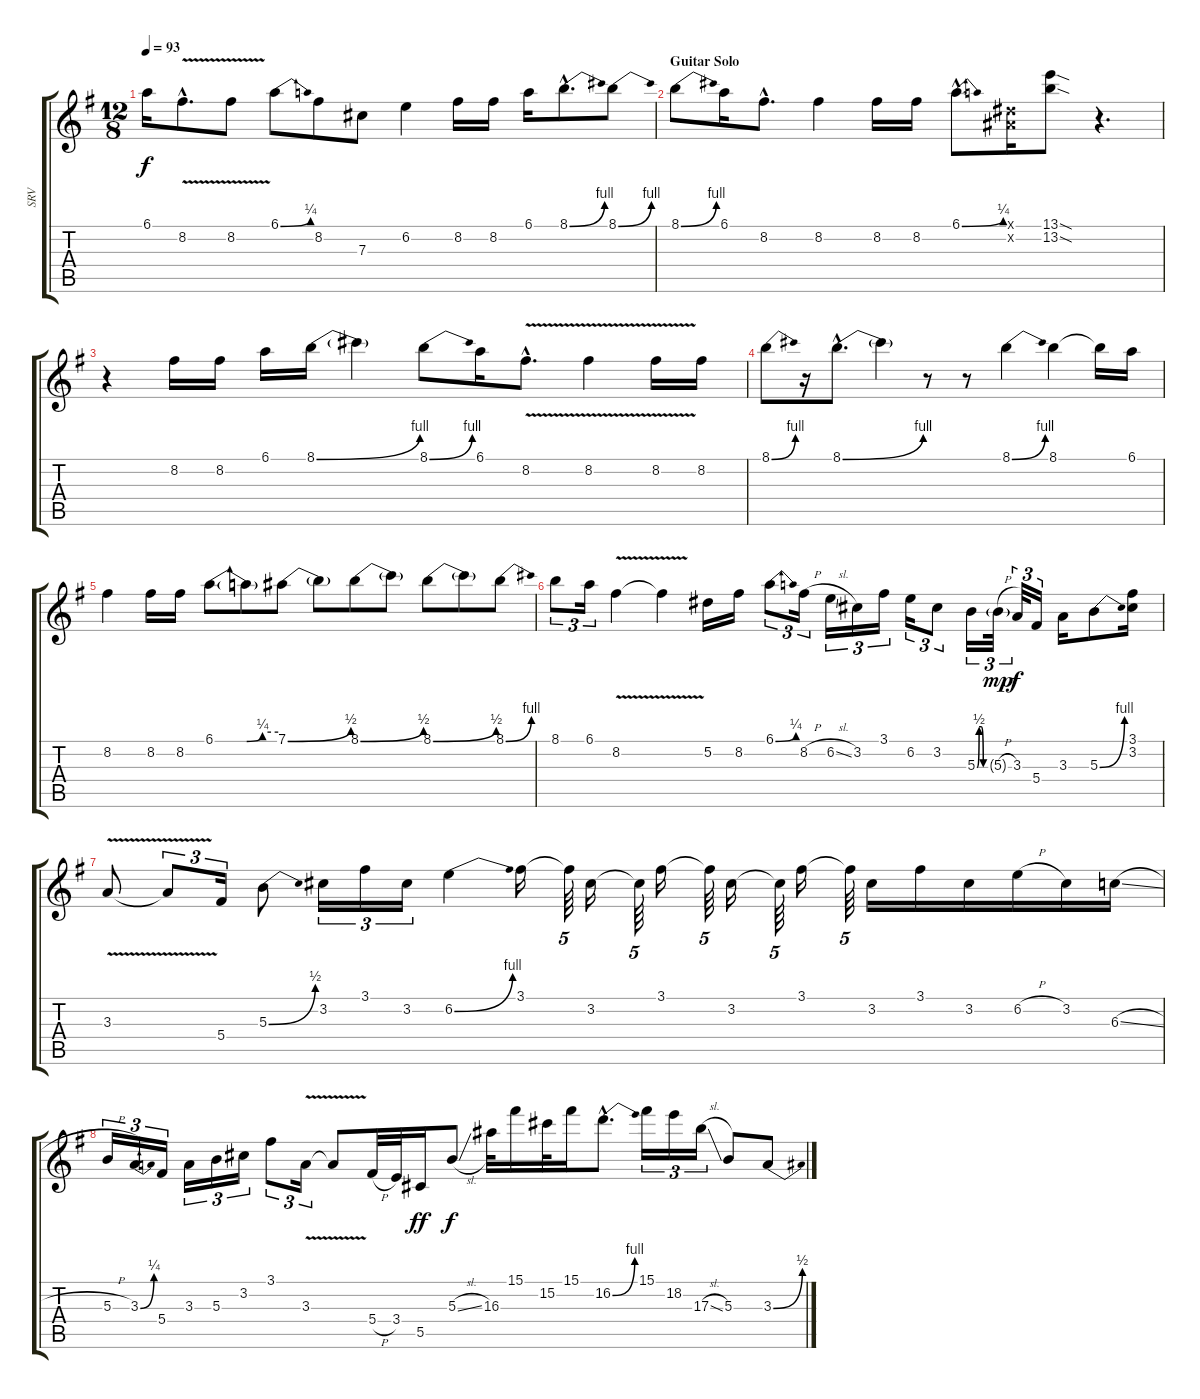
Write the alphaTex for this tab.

\track ("SRV" "SRV") {instrument distortionguitar}
\staff {score tabs}
\tuning (Eb4 Bb3 Gb3 Db3 Ab2 Eb2) {hide}
\ts (12 8)
\tempo 93
\clef g2
\ks g
6.1.16{dy f} 8.2{v hac}.8{d} 8.2{v}.8 6.1{be (bend 0 0 60 1)}.8 8.2.8 7.3.8 6.2.4 8.2.16 8.2.16 6.1.16 8.1{be (bend 0 0 60 4) hac}.8{d} 8.1{be (bend 0 0 60 4)}.8 |
\section ("" "Guitar Solo")
8.1{be (bend 0 0 60 4)}.8 6.1.16 8.2{hac}.8{d} 8.2.4 8.2.16 8.2.16 6.1{be (bend 0 0 60 1) hac}.8{d} (0.1{x} 0.2{x}).16 (13.1{sod} 13.2{sod}).8 r.4{d} |
r.4 8.2.16 8.2.16 6.1.16 8.1{be (bend 0 0 60 4)}.16 8.1{t}.4 8.1{be (bend 0 0 60 4)}.8 6.1.16 8.2{v hac}.8{d} 8.2{v}.4 8.2{v}.16 8.2.16 |
8.1{be (bend 0 0 60 4)}.8 r.16 8.1{be (bend 0 0 60 4) hac}.8{d} 8.1{t}.4 r.8 r.8 8.1{be (bend 0 0 60 4)}.4 8.1.4 8.1{t}.16 6.1.16 |
8.2.4 8.2.16 8.2.16 6.1{be (custom 0 0 30 0 45 1 60 1)}.8 6.1{t}.8 7.1{be (bend 0 0 60 2)}.8 7.1{t}.8 8.1{be (bend 0 0 60 2)}.8 8.1{t}.8 8.1{be (bend 0 0 60 2)}.8 8.1{t}.8 8.1{be (bend 0 0 60 4)}.8 |
8.1.8{tu (3 2)} 6.1.16{tu (3 2)} 8.2{v}.4 8.2{t}.4 5.2.16 8.2.16 6.1{be (bend 0 0 60 1)}.8{tu (3 2)} 8.2{h}.16{tu (3 2)} 6.2{sl}.16{tu (3 2)} 3.2.16{tu (3 2)} 3.1.16{tu (3 2)} 6.2.16{tu (3 2)} 3.2.8{tu (3 2)} 5.3{be (custom 0 0 15 2 30 2 45 0 60 0)}.16{tu (3 2)} 5.3{h g}.32{tu (3 2) dy mp} 3.3.32{tu (3 2) dy f} 5.4.16{tu (3 2)} 3.3.16 5.3{be (bend 0 0 60 4)}.8 (3.1 3.2).16 |
3.3{v}.8 3.3{t}.8{tu (3 2)} 5.4.16{tu (3 2)} 5.3{be (bend 0 0 60 2)}.8 3.2.16{tu (3 2)} 3.1.16{tu (3 2)} 3.2.16{tu (3 2)} 6.2{be (bend 0 0 60 4)}.4 3.1.16 3.1{t}.64{tu (5 4)} 3.2.16 3.2{t}.64{tu (5 4)} 3.1.16 3.1{t}.64{tu (5 4)} 3.2.16 3.2{t}.64{tu (5 4)} 3.1.16 3.1{t}.64{tu (5 4)} 3.2.16 3.1.16 3.2.16 6.2{h}.16 3.2.16 6.3{sl}.16 |
5.3{h}.16{tu (3 2)} 3.3{be (bend 0 0 60 1)}.16{tu (3 2)} 5.4.16{tu (3 2)} 3.3.16{tu (3 2)} 5.3.16{tu (3 2)} 3.2.16{tu (3 2)} 3.1.8{tu (3 2)} 3.3{v}.16{tu (3 2)} 3.3{t}.8 5.4{h}.32 3.4.32 5.5.16{dy ff} 5.3{sl}.8{dy f} 16.3.32 15.1.16 15.2.32 15.1.16 16.2{be (bend 0 0 60 4) hac}.8{d} 15.1.16{tu (3 2)} 18.2.16{tu (3 2)} 17.3{sl}.16{tu (3 2)} 5.3.8 3.3{be (bend 0 0 60 2)}.8
